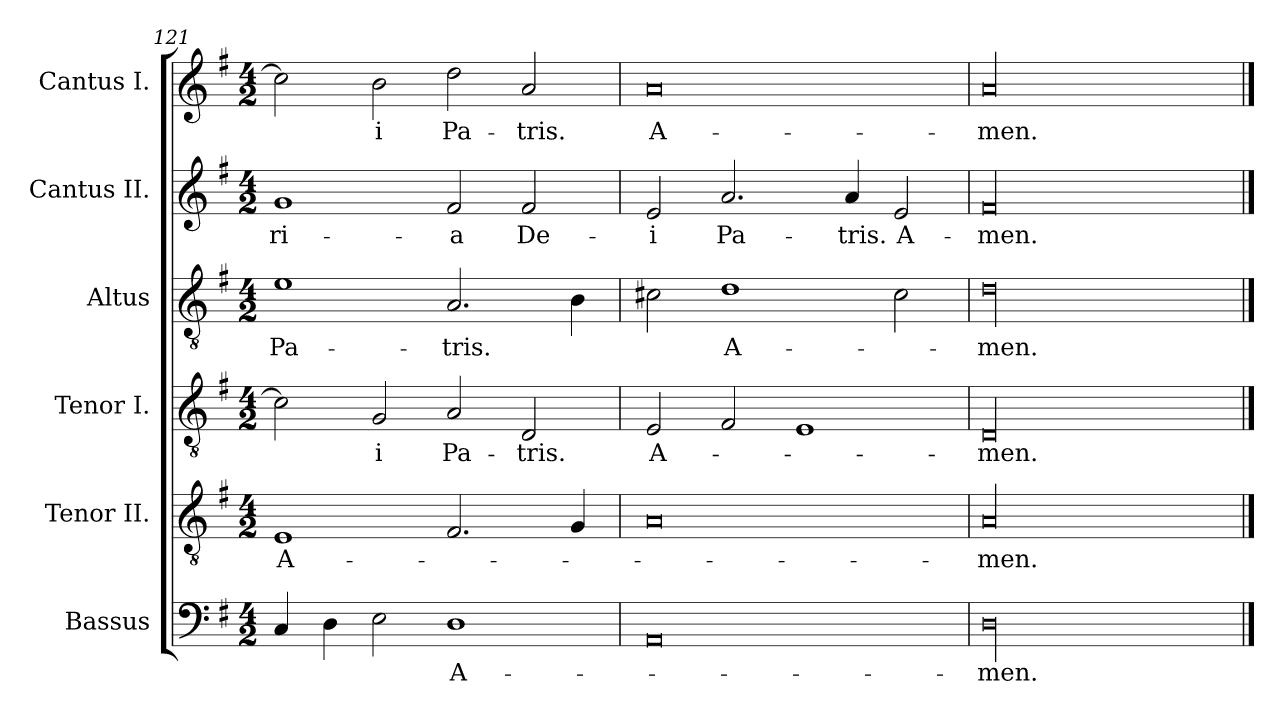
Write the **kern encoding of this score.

**kern	**text	**kern	**text	**kern	**text	**kern	**text	**kern	**text	**kern	**text
*part6	*part6	*part5	*part5	*part4	*part4	*part3	*part3	*part2	*part2	*part1	*part1
*staff6	*staff6	*staff5	*staff5	*staff4	*staff4	*staff3	*staff3	*staff2	*staff2	*staff1	*staff1
*I"Bassus	*	*I"Tenor II.	*	*I"Tenor I.	*	*I"Altus	*	*I"Cantus II.	*	*I"Cantus I.	*
*I'B.	*	*I'T. II.	*	*I'T. I.	*	*I'A.	*	*I'C. II	*	*I'C. I	*
!!LO:PB:g=z
*clefF4	*	*clefGv2	*	*clefGv2	*	*clefGv2	*	*clefG2	*	*clefG2	*
*	*	*ITrd7c12	*	*ITrd7c12	*	*ITrd7c12	*	*	*	*	*
*k[f#]	*	*k[f#]	*	*k[f#]	*	*k[f#]	*	*k[f#]	*	*k[f#]	*
*G:	*	*G:	*	*G:	*	*G:	*	*G:	*	*G:	*
*M4/2	*	*M4/2	*	*M4/2	*	*M4/2	*	*M4/2	*	*M4/2	*
=121	=121	=121	=121	=121	=121	=121	=121	=121	=121	=121	=121
!	!	!	!LO:LY:b:color=#000000	!	!	!	!	!	!	!	!
!	!	!	!	!	!	!	!LO:LY:b:color=#000000	!	!	!	!
!	!	!	!	!	!	!	!	!	!LO:LY:b:color=#000000	!	!
4Ci/	.	1EEi	A-	2Ci\]	.	1Ei	Pa-	1gi	-ri-	2cci\]	.
4Di\	.	.	.	.	.	.	.	.	.	.	.
!	!	!	!	!	!LO:LY:b:color=#000000	!	!	!	!	!	!
!	!	!	!	!	!	!	!	!	!	!	!LO:LY:b:color=#000000
2Ei\	.	.	.	2GGi/	-i	.	.	.	.	2bi\	-i
!	!LO:LY:b:color=#000000	!	!	!	!	!	!	!	!	!	!
!	!	!	!	!	!LO:LY:b:color=#000000	!	!	!	!	!	!
!	!	!	!	!	!	!	!LO:LY:b:color=#000000	!	!	!	!
!	!	!	!	!	!	!	!	!	!LO:LY:b:color=#000000	!	!
!	!	!	!	!	!	!	!	!	!	!	!LO:LY:b:color=#000000
1Di	A-	2.FF#i/	.	2AAi/	Pa-	2.AAi/	-tris.	2f#i/	-a	2ddi\	Pa-
!	!	!	!	!	!LO:LY:b:color=#000000	!	!	!	!	!	!
!	!	!	!	!	!	!	!	!	!LO:LY:b:color=#000000	!	!
!	!	!	!	!	!	!	!	!	!	!	!LO:LY:b:color=#000000
.	.	.	.	2DDi/	-tris.	.	.	2f#i/	De-	2ai/	-tris.
.	.	4GGi/	.	.	.	4BBi\	.	.	.	.	.
=122	=122	=122	=122	=122	=122	=122	=122	=122	=122	=122	=122
!	!	!	!	!	!LO:LY:b:color=#000000	!	!	!	!	!	!
!	!	!	!	!	!	!	!	!	!LO:LY:b:color=#000000	!	!
!	!	!	!	!	!	!	!	!	!	!	!LO:LY:b:color=#000000
0AAi	.	0AAi	.	2EEi/	A-	2C#Xi\	.	2ei/	-i	0ai	A-
!	!	!	!	!	!	!	!LO:LY:b:color=#000000	!	!	!	!
!	!	!	!	!	!	!	!	!	!LO:LY:b:color=#000000	!	!
.	.	.	.	2FF#i/	.	1Di	A-	2.ai/	Pa-	.	.
.	.	.	.	1EEi	.	.	.	.	.	.	.
!	!	!	!	!	!	!	!	!	!LO:LY:b:color=#000000	!	!
.	.	.	.	.	.	.	.	4ai/	-tris.	.	.
!	!	!	!	!	!	!	!	!	!LO:LY:b:color=#000000	!	!
.	.	.	.	.	.	2C#i\	.	2ei/	A-	.	.
=123	=123	=123	=123	=123	=123	=123	=123	=123	=123	=123	=123
!	!LO:LY:b:color=#000000	!	!	!	!	!	!	!	!	!	!
!	!	!	!LO:LY:b:color=#000000	!	!	!	!	!	!	!	!
!	!	!	!	!	!LO:LY:b:color=#000000	!	!	!	!	!	!
!	!	!	!	!	!	!	!LO:LY:b:color=#000000	!	!	!	!
!	!	!	!	!	!	!	!	!	!LO:LY:b:color=#000000	!	!
!	!	!	!	!	!	!	!	!	!	!	!LO:LY:b:color=#000000
00Di	-men.	00AAi	-men.	00DDi	-men.	00Di	-men.	00f#i	-men.	00ai	-men.
==	==	==	==	==	==	==	==	==	==	==	==
*-	*-	*-	*-	*-	*-	*-	*-	*-	*-	*-	*-
